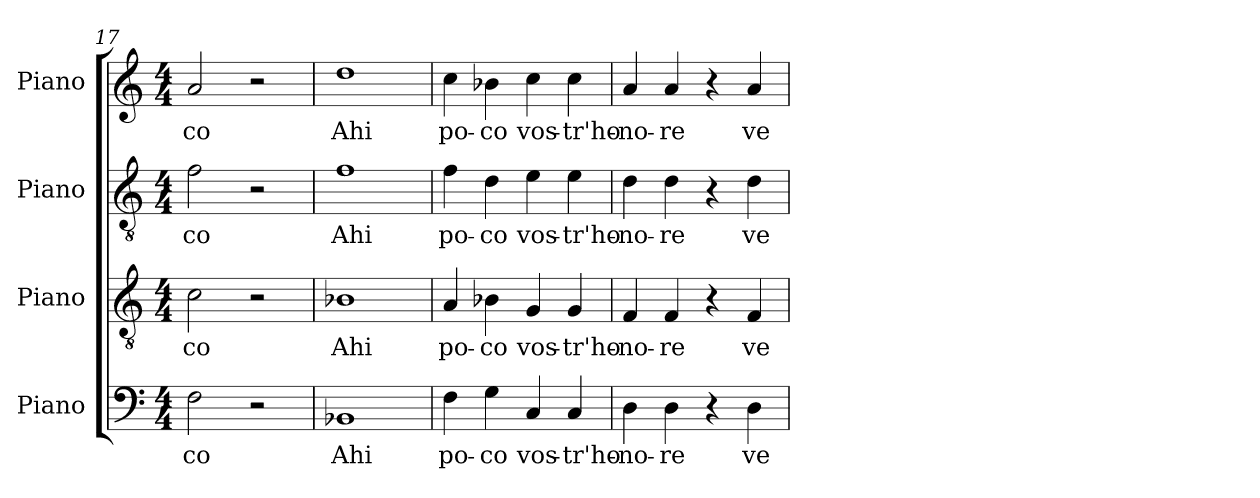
**kern	**text	**kern	**text	**kern	**text	**kern	**text
*part4	*part4	*part3	*part3	*part2	*part2	*part1	*part1
*staff4	*staff4	*staff3	*staff3	*staff2	*staff2	*staff1	*staff1
*I"Piano	*	*I"Piano	*	*I"Piano	*	*I"Piano	*
*I'Pno.	*	*I'Pno.	*	*I'Pno.	*	*I'Pno.	*
*clefF4	*	*clefGv2	*	*clefGv2	*	*clefG2	*
*	*	*ITrd7c12	*	*ITrd7c12	*	*	*
*k[]	*	*k[]	*	*k[]	*	*k[]	*
*C:	*	*C:	*	*C:	*	*C:	*
*M4/4	*	*M4/4	*	*M4/4	*	*M4/4	*
=17	=17	=17	=17	=17	=17	=17	=17
!	!LO:LY:b:color=#000000	!	!	!	!	!	!
!	!	!	!LO:LY:b:color=#000000	!	!	!	!
!	!	!	!	!	!LO:LY:b:color=#000000	!	!
!	!	!	!	!	!	!	!LO:LY:b:color=#000000
2Fi\	-co	2Ci\	-co	2Fi\	-co	2ai/	-co
2r	.	2r	.	2r	.	2r	.
=18	=18	=18	=18	=18	=18	=18	=18
!	!LO:LY:b:color=#000000	!	!	!	!	!	!
!	!	!	!LO:LY:b:color=#000000	!	!	!	!
!	!	!	!	!	!LO:LY:b:color=#000000	!	!
!	!	!	!	!	!	!	!LO:LY:b:color=#000000
1BB-i	Ahi	1BB-i	Ahi	1Fi	Ahi	1ddi	Ahi
=19	=19	=19	=19	=19	=19	=19	=19
!	!LO:LY:b:color=#000000	!	!	!	!	!	!
!	!	!	!LO:LY:b:color=#000000	!	!	!	!
!	!	!	!	!	!LO:LY:b:color=#000000	!	!
!	!	!	!	!	!	!	!LO:LY:b:color=#000000
4Fi\	po-	4AAi/	po-	4Fi\	po-	4cci\	po-
!	!LO:LY:b:color=#000000	!	!	!	!	!	!
!	!	!	!LO:LY:b:color=#000000	!	!	!	!
!	!	!	!	!	!LO:LY:b:color=#000000	!	!
!	!	!	!	!	!	!	!LO:LY:b:color=#000000
4Gi\	-co	4BB-i\	-co	4Di\	-co	4b-i\	-co
!	!LO:LY:b:color=#000000	!	!	!	!	!	!
!	!	!	!LO:LY:b:color=#000000	!	!	!	!
!	!	!	!	!	!LO:LY:b:color=#000000	!	!
!	!	!	!	!	!	!	!LO:LY:b:color=#000000
4Ci/	vos-	4GGi/	vos-	4Ei\	vos-	4cci\	vos-
!	!LO:LY:b:color=#000000	!	!	!	!	!	!
!	!	!	!LO:LY:b:color=#000000	!	!	!	!
!	!	!	!	!	!LO:LY:b:color=#000000	!	!
!	!	!	!	!	!	!	!LO:LY:b:color=#000000
4Ci/	-tr'ho-	4GGi/	-tr'ho-	4Ei\	-tr'ho-	4cci\	-tr'ho-
=20	=20	=20	=20	=20	=20	=20	=20
!	!LO:LY:b:color=#000000	!	!	!	!	!	!
!	!	!	!LO:LY:b:color=#000000	!	!	!	!
!	!	!	!	!	!LO:LY:b:color=#000000	!	!
!	!	!	!	!	!	!	!LO:LY:b:color=#000000
4Di\	-no-	4FFi/	-no-	4Di\	-no-	4ai/	-no-
!	!LO:LY:b:color=#000000	!	!	!	!	!	!
!	!	!	!LO:LY:b:color=#000000	!	!	!	!
!	!	!	!	!	!LO:LY:b:color=#000000	!	!
!	!	!	!	!	!	!	!LO:LY:b:color=#000000
4Di\	-re	4FFi/	-re	4Di\	-re	4ai/	-re
4r	.	4r	.	4r	.	4r	.
!	!LO:LY:b:color=#000000	!	!	!	!	!	!
!	!	!	!LO:LY:b:color=#000000	!	!	!	!
!	!	!	!	!	!LO:LY:b:color=#000000	!	!
!	!	!	!	!	!	!	!LO:LY:b:color=#000000
4Di\	ve-	4FFi/	ve-	4Di\	ve-	4ai/	ve-
=	=	=	=	=	=	=	=
*-	*-	*-	*-	*-	*-	*-	*-
